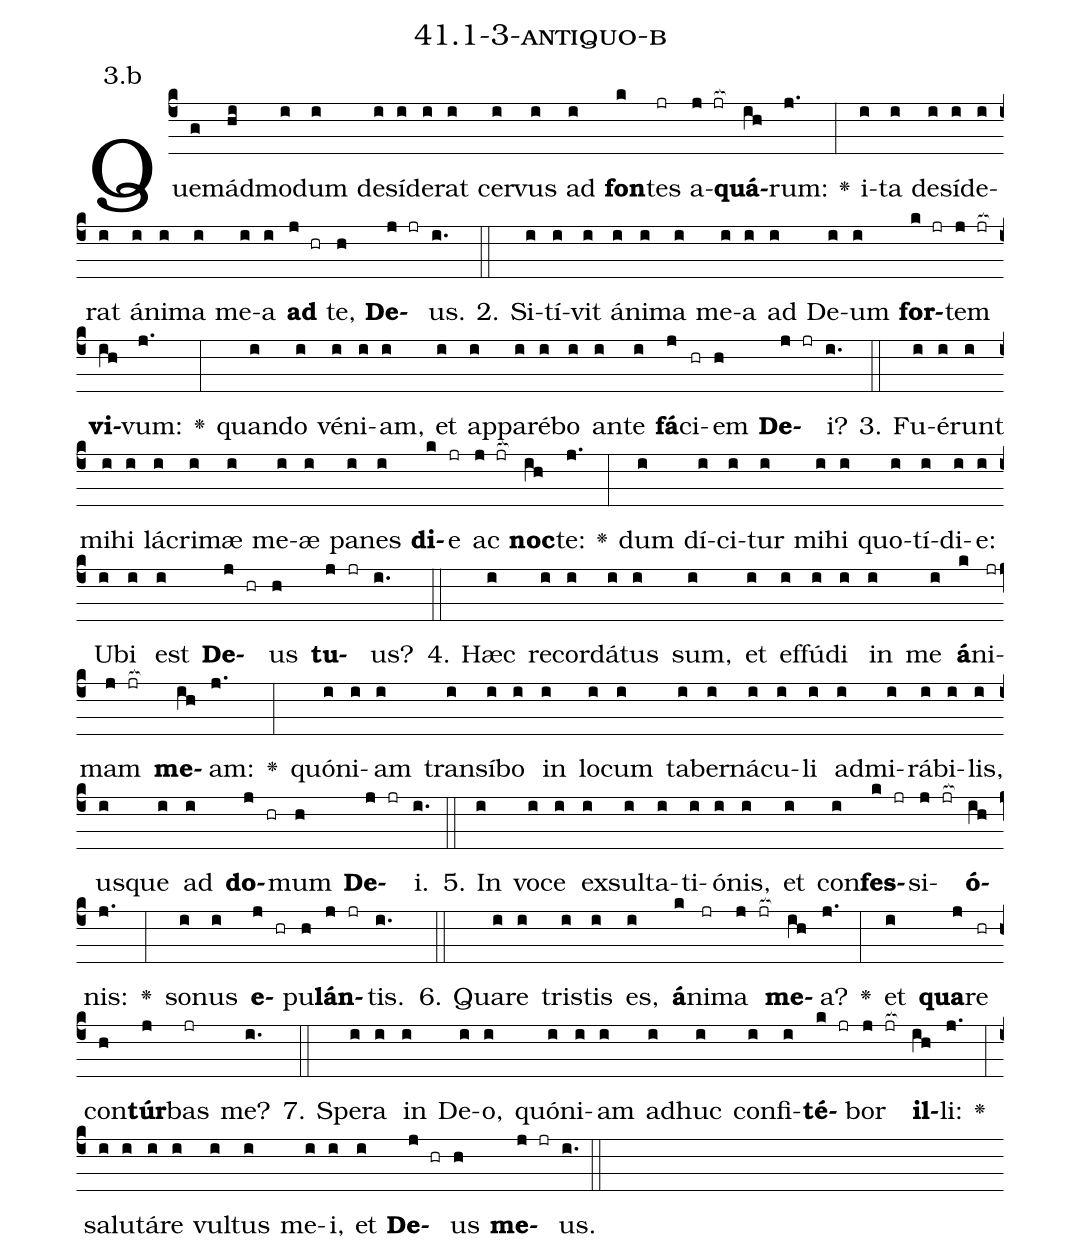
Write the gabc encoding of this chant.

name: 41.1-3-antiquo-b;
annotation: 3.b;
%%
(c4)Quem(g)ád(hi)mo(i)dum(i) de(i)sí(i)de(i)rat(i) cer(i)vus(i) ad(i) <b>fon</b>(k)tes(jr) a(j jr[ocb:1{])<b>quá</b>(ih[ocb:0}])rum:(j.) <v>\greheightstar</v>(:) i(i)ta(i) de(i)sí(i)de(i)rat(i) á(i)ni(i)ma(i) me(i)a(i) <b>ad</b>(j hr) te,(h) <b>De</b>(j jr)us.(i.) (::)
2. Si(i)tí(i)vit(i) á(i)ni(i)ma(i) me(i)a(i) ad(i) De(i)um(i) <b>for</b>(k jr)tem(j jr[ocb:1{]) <b>vi</b>(ih[ocb:0}])vum:(j.) <v>\greheightstar</v>(:) quan(i)do(i) vé(i)ni(i)am,(i) et(i) ap(i)pa(i)ré(i)bo(i) an(i)te(i) <b>fá</b>(j)ci(hr)em(h) <b>De</b>(j jr)i?(i.) (::)
3. Fu(i)é(i)runt(i) mi(i)hi(i) lá(i)cri(i)mæ(i) me(i)æ(i) pa(i)nes(i) <b>di</b>(k)e(jr) ac(j jr[ocb:1{]) <b>noc</b>(ih[ocb:0}])te:(j.) <v>\greheightstar</v>(:) dum(i) dí(i)ci(i)tur(i) mi(i)hi(i) quo(i)tí(i)di(i)e:(i) U(i)bi(i) est(i) <b>De</b>(j hr)us(h) <b>tu</b>(j jr)us?(i.) (::)
4. Hæc(i) re(i)cor(i)dá(i)tus(i) sum,(i) et(i) ef(i)fú(i)di(i) in(i) me(i) <b>á</b>(k)ni(jr)mam(j jr[ocb:1{]) <b>me</b>(ih[ocb:0}])am:(j.) <v>\greheightstar</v>(:) quón(i)i(i)am(i) trans(i)í(i)bo(i) in(i) lo(i)cum(i) ta(i)ber(i)ná(i)cu(i)li(i) ad(i)mi(i)rá(i)bi(i)lis,(i) us(i)que(i) ad(i) <b>do</b>(j hr)mum(h) <b>De</b>(j jr)i.(i.) (::)
5. In(i) vo(i)ce(i) ex(i)sul(i)ta(i)ti(i)ó(i)nis,(i) et(i) con(i)<b>fes</b>(k jr)si(j jr[ocb:1{])<b>ó</b>(ih[ocb:0}])nis:(j.) <v>\greheightstar</v>(:) so(i)nus(i) <b>e</b>(j hr)pu(h)<b>lán</b>(j jr)tis.(i.) (::)
6. Qua(i)re(i) tris(i)tis(i) es,(i) <b>á</b>(k)ni(jr)ma(j jr[ocb:1{]) <b>me</b>(ih[ocb:0}])a?(j.) <v>\greheightstar</v>(:) et(i) <b>qua</b>(j)re(hr) con(h)<b>túr</b>(j)bas(jr) me?(i.) (::)
7. Spe(i)ra(i) in(i) De(i)o,(i) quón(i)i(i)am(i) ad(i)huc(i) con(i)fi(i)<b>té</b>(k jr)bor(j jr[ocb:1{]) <b>il</b>(ih[ocb:0}])li:(j.) <v>\greheightstar</v>(:) sa(i)lu(i)tá(i)re(i) vul(i)tus(i) me(i)i,(i) et(i) <b>De</b>(j hr)us(h) <b>me</b>(j jr)us.(i.) (::)
